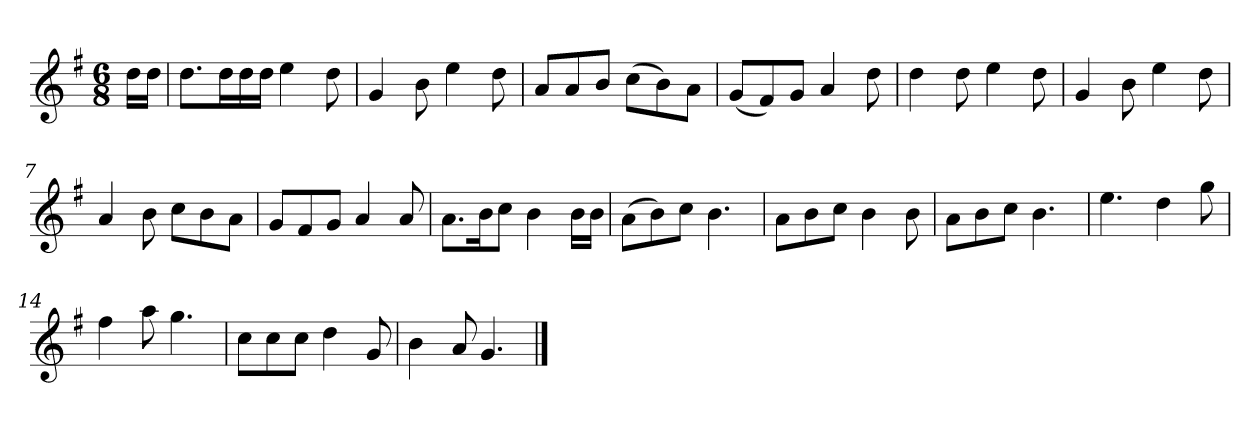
**kern
*part1
*staff1
*k[f#]
*M6/8
*MM120
=
16ddLL
16ddJJ
=1
8.ddL
16ddL
16dd
16ddJJ
4ee
8dd
=2
4g
8b
4ee
8dd
=3
8aL
8a
8bJ
(8ccL
8b)
8aJ
=4
(8gL
8f#)
8gJ
4a
8dd
=5
4dd
8dd
4ee
8dd
=6
4g
8b
4ee
8dd
=7
4a
8b
8ccL
8b
8aJ
=8
8gL
8f#
8gJ
4a
8a
=9
8.aL
16bK
8ccJ
4b
16bLL
16bJJ
=10
(8aL
8b)
8ccJ
4.b
=11
8aL
8b
8ccJ
4b
8b
=12
8aL
8b
8ccJ
4.b
=13
4.ee
4dd
8gg
=14
4ff#
8aa
4.gg
=15
8ccL
8cc
8ccJ
4dd
8g
=16
4b
8a
4.g
==
*-
